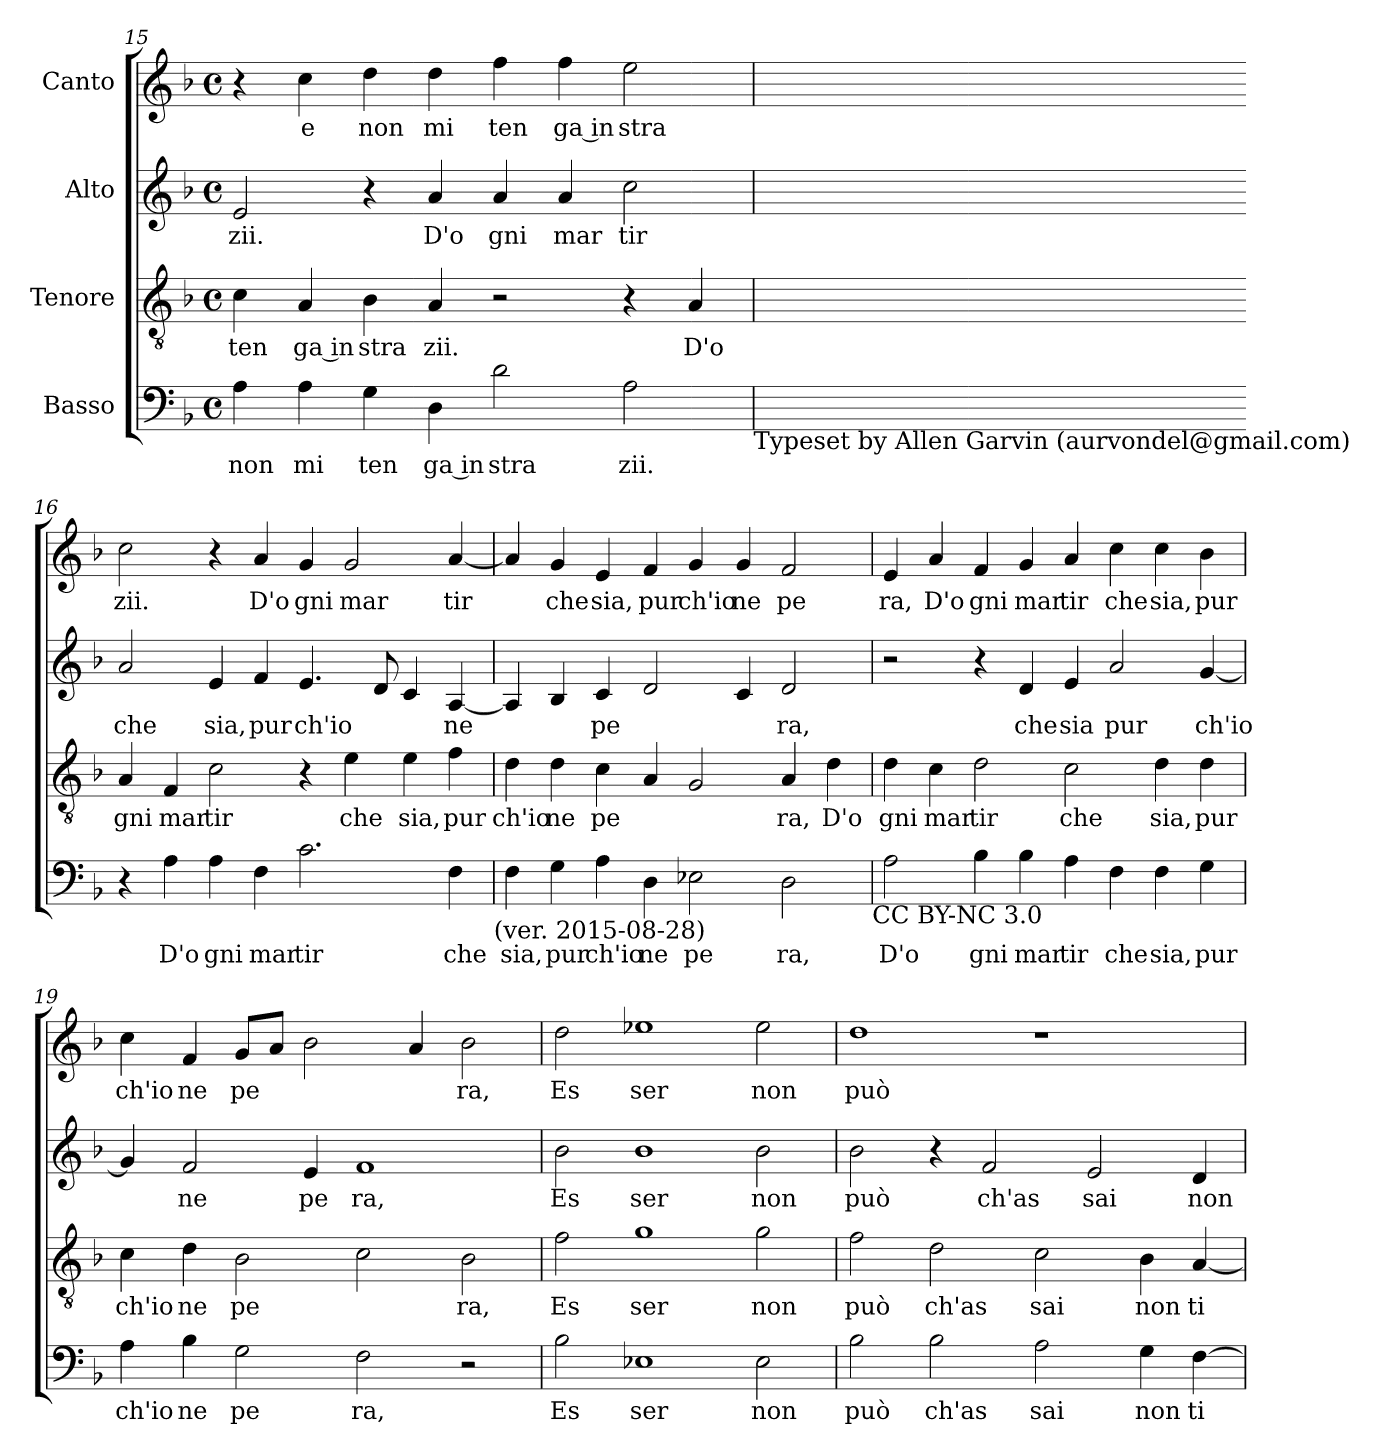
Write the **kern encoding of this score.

**kern	**text	**kern	**text	**kern	**text	**kern	**text
*part4	*part4	*part3	*part3	*part2	*part2	*part1	*part1
*staff4	*staff4	*staff3	*staff3	*staff2	*staff2	*staff1	*staff1
*I"Basso	*	*I"Tenore	*	*I"Alto	*	*I"Canto	*
!!LO:LB:g=z
*clefF4	*	*clefGv2	*	*clefG2	*	*clefG2	*
*k[b-]	*	*k[b-]	*	*k[b-]	*	*k[b-]	*
*F:	*	*F:	*	*F:	*	*F:	*
*M4/4	*	*M4/4	*	*M4/4	*	*M4/4	*
*met(c)	*	*met(c)	*	*met(c)	*	*met(c)	*
=15	=15	=15	=15	=15	=15	=15	=15
!	!LO:LY:b:cj	!	!LO:LY:b:cj	!	!LO:LY:b:cj	!	!
4A\	non	4c\	ten	2e/	zii.	4r	.
!	!LO:LY:b:cj	!	!LO:LY:b:rj	!	!	!	!LO:LY:b:cj
4A\	mi	4A/	ga in	.	.	4cc\	e
!	!LO:LY:b:cj	!	!LO:LY:b:cj	!	!	!	!LO:LY:b:cj
4G\	ten	4B-\	stra	4r	.	4dd\	non
!	!LO:LY:b:rj	!	!LO:LY:b:cj	!	!LO:LY:b:cj	!	!LO:LY:b:cj
4D\	ga in	4A/	zii.	4a/	D'o	4dd\	mi
!	!LO:LY:b:cj	!	!	!	!LO:LY:b:cj	!	!LO:LY:b:cj
2d\	stra	2r	.	4a/	gni	4ff\	ten
!	!	!	!	!	!LO:LY:b:cj	!	!LO:LY:b:rj
.	.	.	.	4a/	mar	4ff\	ga in
!	!LO:LY:b:cj	!	!	!	!LO:LY:b:cj	!	!LO:LY:b:cj
2A\	zii.	4r	.	2cc\	tir	2ee\	stra
!	!	!	!LO:LY:b:cj	!	!	!	!
.	.	4A/	D'o	.	.	.	.
!LO:TX:b:t=Typeset by Allen Garvin (aurvondel@gmail.com)	!	!	!	!	!	!	!
=16	=16	=16	=16	=16	=16	=16	=16
!	!	!	!LO:LY:b:cj	!	!LO:LY:b:cj	!	!LO:LY:b:cj
4r	.	4A/	gni	2a/	che	2cc\	zii.
!	!LO:LY:b:cj	!	!LO:LY:b:cj	!	!	!	!
4A\	D'o	4F/	mar	.	.	.	.
!	!LO:LY:b:cj	!	!LO:LY:b:cj	!	!LO:LY:b:cj	!	!
4A\	gni	2c\	tir	4e/	sia,	4r	.
!	!LO:LY:b:cj	!	!	!	!LO:LY:b:cj	!	!LO:LY:b:cj
4F\	mar	.	.	4f/	pur	4a/	D'o
!	!LO:LY:b:cj	!	!	!	!LO:LY:b	!	!LO:LY:b:cj
2.c\	tir	4r	.	4.e/	ch'io	4g/	gni
!	!	!	!LO:LY:b:cj	!	!	!	!LO:LY:b:cj
.	.	4e\	che	.	.	2g/	mar
.	.	.	.	8d/	.	.	.
!	!	!	!LO:LY:b:cj	!	!	!	!
.	.	4e\	sia,	4c/	.	.	.
!	!LO:LY:b:cj	!	!LO:LY:b:cj	!	!LO:LY:b:cj	!	!LO:LY:b
4F\	che	4f\	pur	[<4A/	ne	[<4a/	tir
!LO:TX:b:t=(ver. 2015-08-28)	!	!	!	!	!	!	!
=17	=17	=17	=17	=17	=17	=17	=17
!	!LO:LY:b:cj	!	!LO:LY:b:cj	!	!	!	!
4F\	sia,	4d\	ch'io	4A/]	.	4a/]	.
!	!LO:LY:b:cj	!	!LO:LY:b:cj	!	!	!	!LO:LY:b:cj
4G\	pur	4d\	ne	4B-/	.	4g/	che
!	!LO:LY:b:cj	!	!LO:LY:b:cj	!	!LO:LY:b:cj	!	!LO:LY:b:cj
4A\	ch'io	4c\	pe	4c/	pe	4e/	sia,
!	!LO:LY:b:cj	!	!	!	!	!	!LO:LY:b:cj
4D\	ne	4A/	.	2d/	.	4f/	pur
!	!LO:LY:b:cj	!	!	!	!	!	!LO:LY:b:cj
2E-X\	pe	2G/	.	.	.	4g/	ch'io
!	!	!	!	!	!	!	!LO:LY:b:cj
.	.	.	.	4c/	.	4g/	ne
!	!LO:LY:b:cj	!	!LO:LY:b:cj	!	!LO:LY:b:cj	!	!LO:LY:b:cj
2D\	ra,	4A/	ra,	2d/	ra,	2f/	pe
!	!	!	!LO:LY:b:cj	!	!	!	!
.	.	4d\	D'o	.	.	.	.
!LO:TX:b:t=CC BY-NC 3.0	!	!	!	!	!	!	!
!!LO:PB:g=z
=18	=18	=18	=18	=18	=18	=18	=18
!	!LO:LY:b:cj	!	!LO:LY:b:cj	!	!	!	!LO:LY:b:cj
2A\	D'o	4d\	gni	2r	.	4e/	ra,
!	!	!	!LO:LY:b:cj	!	!	!	!LO:LY:b:cj
.	.	4c\	mar	.	.	4a/	D'o
!	!LO:LY:b:cj	!	!LO:LY:b:cj	!	!	!	!LO:LY:b:cj
4B-\	gni	2d\	tir	4r	.	4f/	gni
!	!LO:LY:b:cj	!	!	!	!LO:LY:b:cj	!	!LO:LY:b:cj
4B-\	mar	.	.	4d/	che	4g/	mar
!	!LO:LY:b:cj	!	!LO:LY:b:cj	!	!LO:LY:b:cj	!	!LO:LY:b:cj
4A\	tir	2c\	che	4e/	sia	4a/	tir
!	!LO:LY:b:cj	!	!	!	!LO:LY:b:cj	!	!LO:LY:b:cj
4F\	che	.	.	2a/	pur	4cc\	che
!	!LO:LY:b:cj	!	!LO:LY:b:cj	!	!	!	!LO:LY:b:cj
4F\	sia,	4d\	sia,	.	.	4cc\	sia,
!	!LO:LY:b:cj	!	!LO:LY:b:cj	!	!LO:LY:b	!	!LO:LY:b:cj
4G\	pur	4d\	pur	[<4g/	ch'io	4b-\	pur
=19	=19	=19	=19	=19	=19	=19	=19
!	!LO:LY:b:cj	!	!LO:LY:b:cj	!	!	!	!LO:LY:b:cj
4A\	ch'io	4c\	ch'io	4g/]	.	4cc\	ch'io
!	!LO:LY:b:cj	!	!LO:LY:b:cj	!	!LO:LY:b:cj	!	!LO:LY:b:cj
4B-\	ne	4d\	ne	2f/	ne	4f/	ne
!	!LO:LY:b:cj	!	!LO:LY:b:cj	!	!	!	!LO:LY:b:cj
2G\	pe	2B-\	pe	.	.	8g/L	pe
.	.	.	.	.	.	8a/J	.
!	!	!	!	!	!LO:LY:b:cj	!	!
.	.	.	.	4e/	pe	2b-\	.
!	!LO:LY:b:cj	!	!	!	!LO:LY:b:cj	!	!
2F\	ra,	2c\	.	1f	ra,	.	.
.	.	.	.	.	.	4a/	.
!	!	!	!LO:LY:b:cj	!	!	!	!LO:LY:b:cj
2r	.	2B-\	ra,	.	.	2b-\	ra,
=20	=20	=20	=20	=20	=20	=20	=20
!	!LO:LY:b:cj	!	!LO:LY:b:cj	!	!LO:LY:b:cj	!	!LO:LY:b:cj
2B-\	Es	2f\	Es	2b-\	Es	2dd\	Es
!	!LO:LY:b:cj	!	!LO:LY:b:cj	!	!LO:LY:b:cj	!	!LO:LY:b:cj
1E-X	ser	1g	ser	1b-	ser	1ee-X	ser
!	!LO:LY:b:cj	!	!LO:LY:b:cj	!	!LO:LY:b:cj	!	!LO:LY:b:cj
2E-\	non	2g\	non	2b-\	non	2ee-\	non
=21	=21	=21	=21	=21	=21	=21	=21
!	!LO:LY:b:cj	!	!LO:LY:b:cj	!	!LO:LY:b:cj	!	!LO:LY:b:cj
2B-\	può	2f\	può	2b-\	può	1dd	può
!	!LO:LY:b:cj	!	!LO:LY:b:cj	!	!	!	!
2B-\	ch'as	2d\	ch'as	4r	.	.	.
!	!	!	!	!	!LO:LY:b:cj	!	!
.	.	.	.	2f/	ch'as	.	.
!	!LO:LY:b:cj	!	!LO:LY:b:cj	!	!	!	!
2A\	sai	2c\	sai	.	.	1r	.
!	!	!	!	!	!LO:LY:b:cj	!	!
.	.	.	.	2e/	sai	.	.
!	!LO:LY:b:cj	!	!LO:LY:b:cj	!	!	!	!
4G\	non	4B-\	non	.	.	.	.
!	!LO:LY:b:cj	!	!LO:LY:b:cj	!	!LO:LY:b:cj	!	!
[>4F\	ti	[>4A/	ti	4d/	non	.	.
=	=	=	=	=	=	=	=
*-	*-	*-	*-	*-	*-	*-	*-
